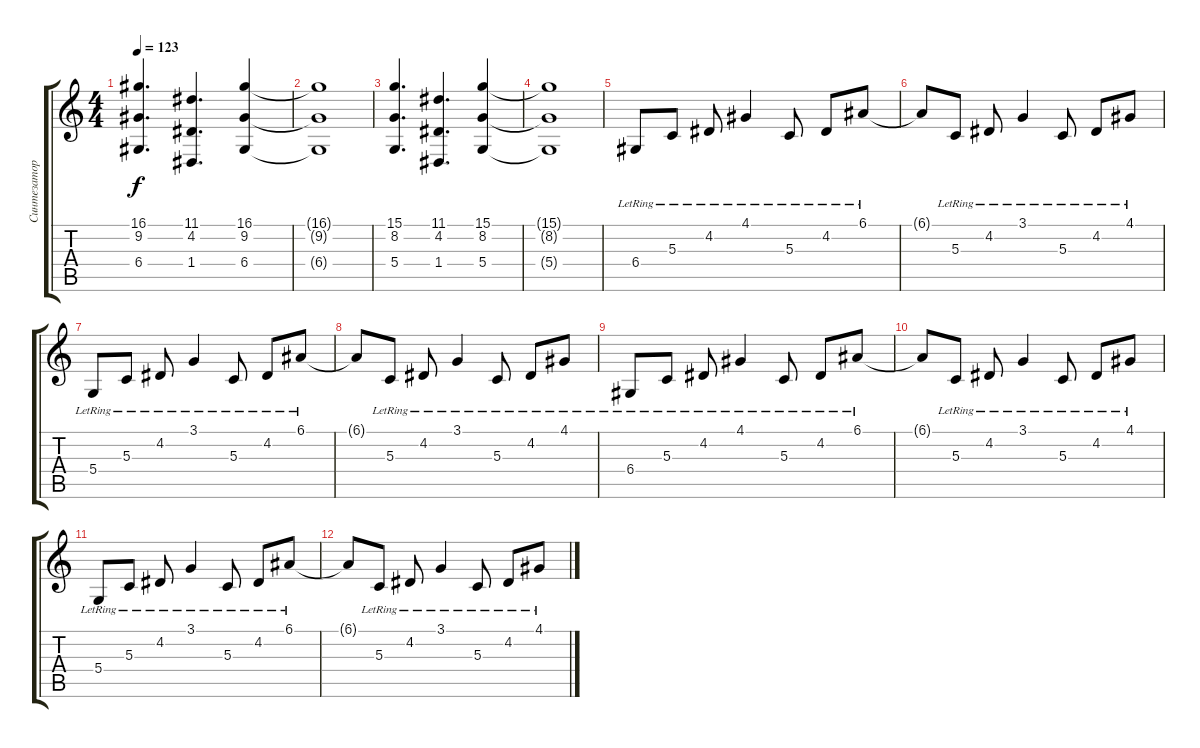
\track ("Синтезатор" "Синтезатор") {instrument electricgrandpiano}
\staff {score tabs}
\tuning (E4 B3 G3 D3 A2 E2) {hide}
\ts (4 4)
\tempo 123
\clef g2
\ks c
(16.1 9.2 6.4).4{d dy f} (11.1 4.2 1.4).4{d} (16.1 9.2 6.4).4 |
(16.1{t} 9.2{t} 6.4{t}).1 |
(15.1 8.2 5.4).4{d} (11.1 4.2 1.4).4{d} (15.1 8.2 5.4).4 |
(15.1{t} 8.2{t} 5.4{t}).1 |
6.4{lr}.8 5.3{lr}.8 4.2{lr}.8 4.1{lr}.4 5.3{lr}.8 4.2{lr}.8 6.1{lr}.8 |
6.1{t}.8 5.3{lr}.8 4.2{lr}.8 3.1{lr}.4 5.3{lr}.8 4.2{lr}.8 4.1{lr}.8 |
5.4{lr}.8 5.3{lr}.8 4.2{lr}.8 3.1{lr}.4 5.3{lr}.8 4.2{lr}.8 6.1{lr}.8 |
6.1{t}.8 5.3{lr}.8 4.2{lr}.8 3.1{lr}.4 5.3{lr}.8 4.2{lr}.8 4.1{lr}.8 |
6.4{lr}.8 5.3{lr}.8 4.2{lr}.8 4.1{lr}.4 5.3{lr}.8 4.2{lr}.8 6.1{lr}.8 |
6.1{t}.8 5.3{lr}.8 4.2{lr}.8 3.1{lr}.4 5.3{lr}.8 4.2{lr}.8 4.1{lr}.8 |
5.4{lr}.8 5.3{lr}.8 4.2{lr}.8 3.1{lr}.4 5.3{lr}.8 4.2{lr}.8 6.1{lr}.8 |
6.1{t}.8 5.3{lr}.8 4.2{lr}.8 3.1{lr}.4 5.3{lr}.8 4.2{lr}.8 4.1{lr}.8
